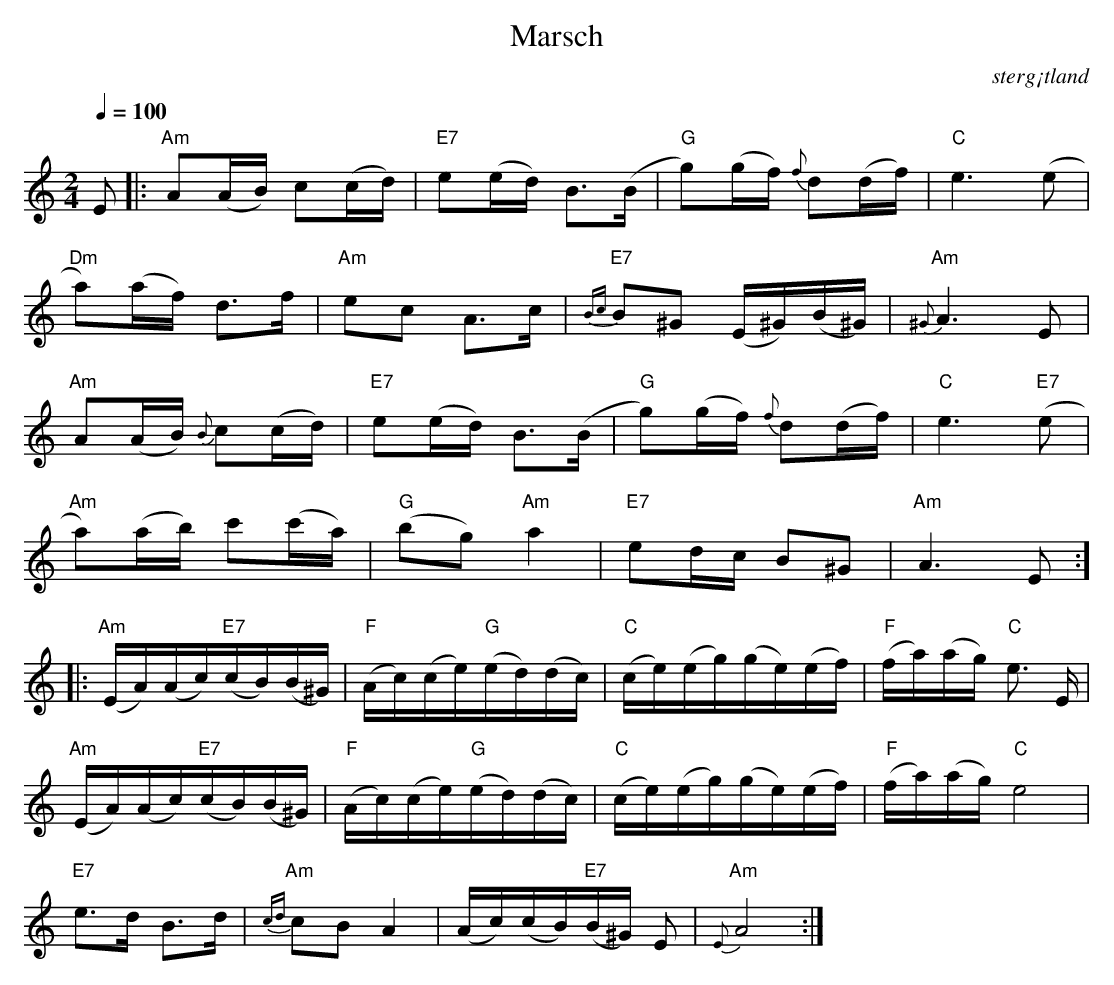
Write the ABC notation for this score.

X:1
T:Marsch
O: sterg¡tland
Q:1/4=100
M: 2/4
L: 1/16
K: Am
E2 |: "Am"A2(AB) c2(cd) | "E7"e2(ed) B3(B |"G" g2)(gf){f} d2(df) |"C" e6 (e2 |
"Dm"a2)(af) d3f | "Am"e2c2 A3c |"E7"{Bc} B2^G2 (E^G)(B^G)|"Am"{^G} A6 E2 |
"Am"A2(AB){B} c2(cd) | "E7"e2(ed) B3(B |"G" g2)(gf){f} d2(df) |"C" e6"E7" (e2 |
"Am"a2)(ab) c'2(c'a) |"G" (b2g2)"Am" a4 |"E7" e2dc B2^G2|"Am" A6 E2:]
|:"Am"(EA)(Ac)"E7"(cB)(B^G)|"F"(Ac)(ce)"G"(ed)(dc)|"C"(ce)(eg)(ge)(ef)|"F"(fa)(ag)"C" e3 E|
"Am"(EA)(Ac)"E7"(cB)(B^G)|"F"(Ac)(ce)"G"(ed)(dc)|"C"(ce)(eg)(ge)(ef)|"F"(fa)(ag)"C"e8|
"E7"e3d B3d |"Am"{cd} c2B2A4 | (Ac)(cB)"E7"(B^G) E2|"Am"{E} A8 :|
